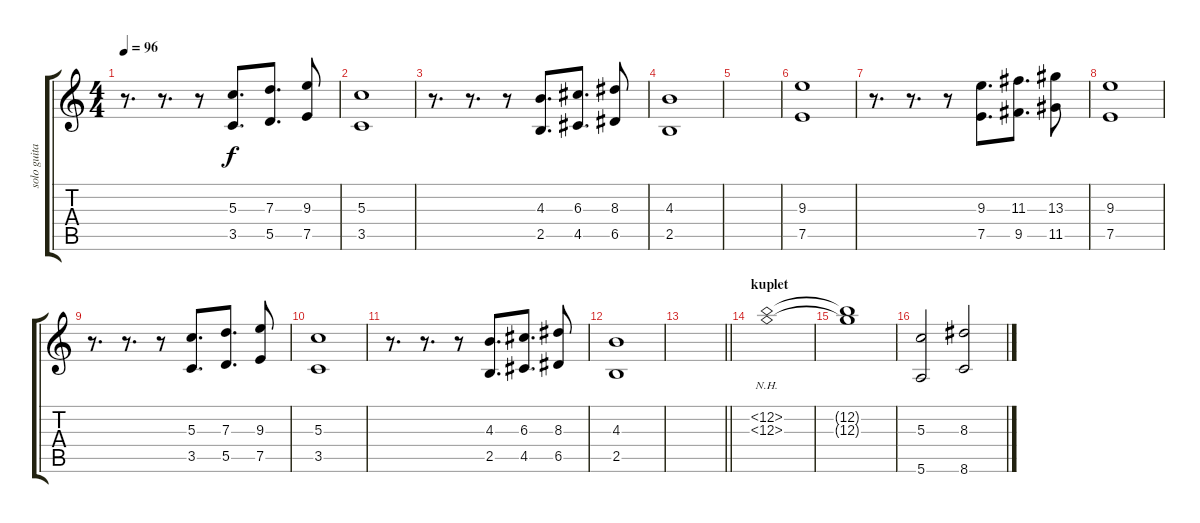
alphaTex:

\track ("solo guitar" "solo guita") {instrument acousticguitarnylon}
\staff {score tabs}
\tuning (E4 B3 G3 D3 A2 E2) {hide}
\ts (4 4)
\tempo 96
\clef g2
\ks c
r.8{d dy f} r.8{d} r.8 (5.3 3.5).8{d} (7.3 5.5).8{d} (9.3 7.5).8 |
(5.3 3.5).1 |
r.8{d} r.8{d} r.8 (4.3 2.5).8{d} (6.3 4.5).8{d} (8.3 6.5).8 |
(4.3 2.5).1 |
|
(9.3 7.5).1 |
r.8{d} r.8{d} r.8 (9.3 7.5).8{d} (11.3 9.5).8{d} (13.3 11.5).8 |
(9.3 7.5).1 |
r.8{d} r.8{d} r.8 (5.3 3.5).8{d} (7.3 5.5).8{d} (9.3 7.5).8 |
(5.3 3.5).1 |
r.8{d} r.8{d} r.8 (4.3 2.5).8{d} (6.3 4.5).8{d} (8.3 6.5).8 |
(4.3 2.5).1 |
\barLineRight lightlight
|
\section ("" "kuplet")
(12.2{nh} 12.3{nh}).1 |
(12.2{t} 12.3{t}).1 |
(5.3 5.6).2 (8.3 8.6).2
